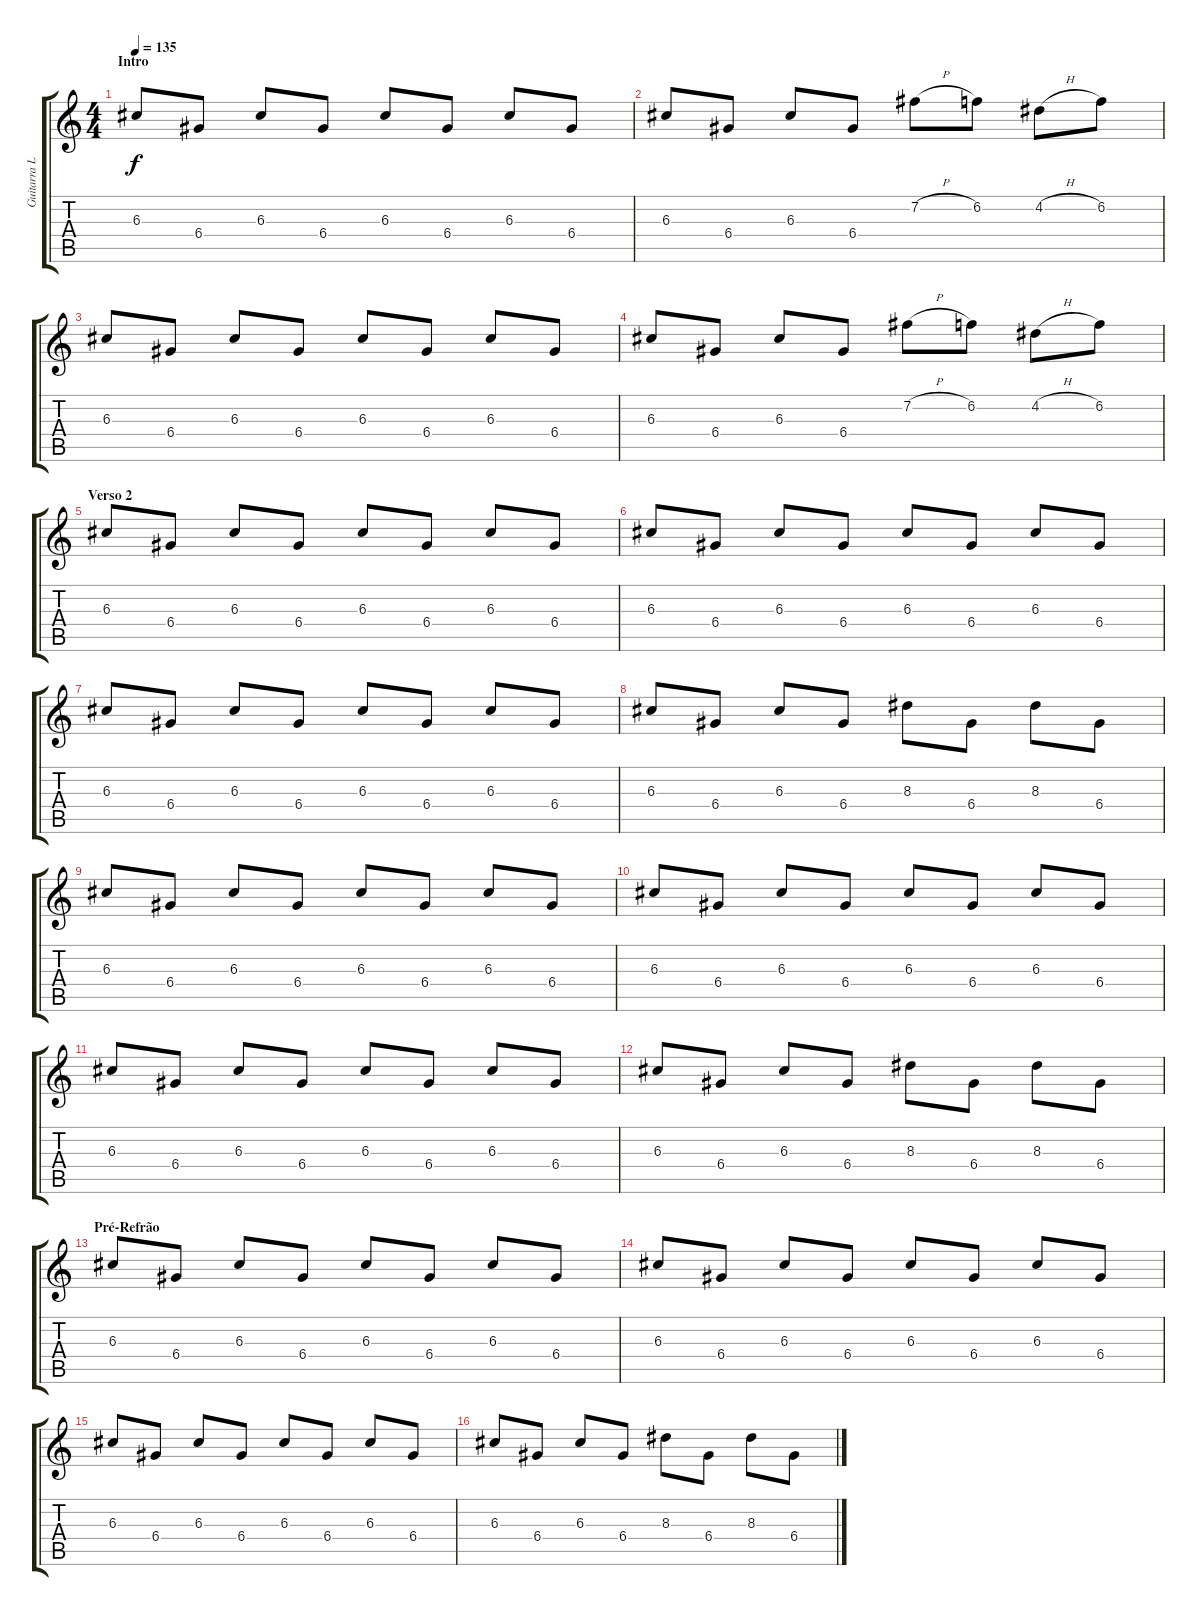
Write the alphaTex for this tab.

\track ("Guitarra Limpa | Luis Felipe" "Guitarra L") {instrument electricguitarclean}
\staff {score tabs}
\tuning (E4 B3 G3 D3 A2 E2) {hide}
\ts (4 4)
\section ("" "Intro")
\tempo 135
\clef g2
\ks c
6.3.8{dy f} 6.4.8 6.3.8 6.4.8 6.3.8 6.4.8 6.3.8 6.4.8 |
6.3.8 6.4.8 6.3.8 6.4.8 7.2{h}.8 6.2.8 4.2{h}.8 6.2.8 |
6.3.8 6.4.8 6.3.8 6.4.8 6.3.8 6.4.8 6.3.8 6.4.8 |
6.3.8 6.4.8 6.3.8 6.4.8 7.2{h}.8 6.2.8 4.2{h}.8 6.2.8 |
\section ("" "Verso 2")
6.3.8 6.4.8 6.3.8 6.4.8 6.3.8 6.4.8 6.3.8 6.4.8 |
6.3.8 6.4.8 6.3.8 6.4.8 6.3.8 6.4.8 6.3.8 6.4.8 |
6.3.8 6.4.8 6.3.8 6.4.8 6.3.8 6.4.8 6.3.8 6.4.8 |
6.3.8 6.4.8 6.3.8 6.4.8 8.3.8 6.4.8 8.3.8 6.4.8 |
6.3.8 6.4.8 6.3.8 6.4.8 6.3.8 6.4.8 6.3.8 6.4.8 |
6.3.8 6.4.8 6.3.8 6.4.8 6.3.8 6.4.8 6.3.8 6.4.8 |
6.3.8 6.4.8 6.3.8 6.4.8 6.3.8 6.4.8 6.3.8 6.4.8 |
6.3.8 6.4.8 6.3.8 6.4.8 8.3.8 6.4.8 8.3.8 6.4.8 |
\section ("" "Pré-Refrão")
6.3.8 6.4.8 6.3.8 6.4.8 6.3.8 6.4.8 6.3.8 6.4.8 |
6.3.8 6.4.8 6.3.8 6.4.8 6.3.8 6.4.8 6.3.8 6.4.8 |
6.3.8 6.4.8 6.3.8 6.4.8 6.3.8 6.4.8 6.3.8 6.4.8 |
6.3.8 6.4.8 6.3.8 6.4.8 8.3.8 6.4.8 8.3.8 6.4.8
